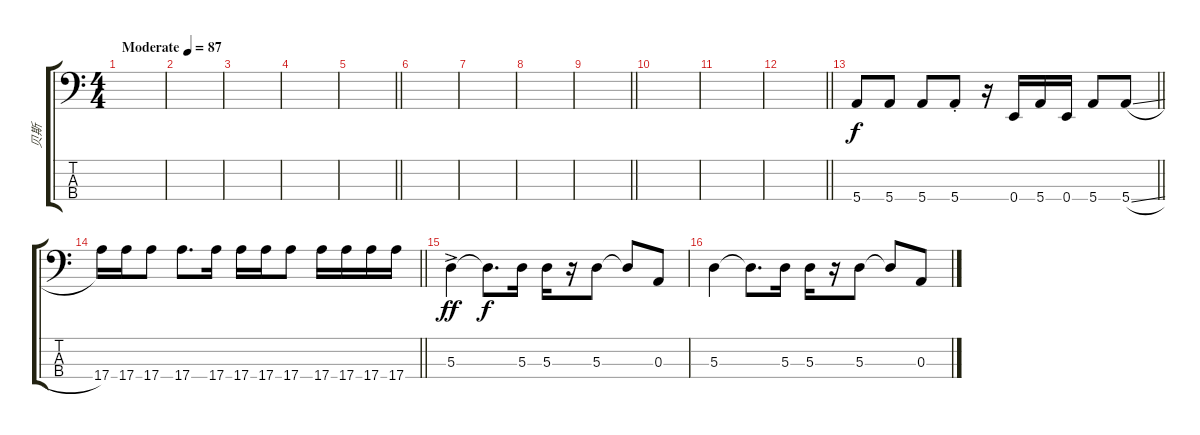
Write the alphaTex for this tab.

\track ("贝斯" "贝斯") {instrument electricbassfinger}
\staff {score tabs}
\tuning (G2 D2 A1 E1) {hide}
\ts (4 4)
\tempo (87 "Moderate")
\clef f4
\ks c
|
|
|
|
\barLineRight lightlight
|
\section ("" "")
|
|
|
\barLineRight lightlight
|
|
|
\barLineRight lightlight
|
\section ("" "")
\barLineRight lightlight
5.4.8 5.4.8 5.4.8 5.4{st}.8 r.16 0.4.16 5.4.16 0.4.16 5.4.8 5.4{sl}.8 |
\barLineRight lightlight
17.4.16 17.4.16 17.4.8 17.4.8{d} 17.4.16 17.4.16 17.4.16 17.4.8 17.4.16 17.4.16 17.4.16 17.4.16 |
\section ("" "")
5.3{ac}.4{dy ff} 5.3{t}.8{d dy f} 5.3.16 5.3.16 r.16 5.3.8 5.3{t}.8 0.3.8 |
5.3.4 5.3{t}.8{d} 5.3.16 5.3.16 r.16 5.3.8 5.3{t}.8 0.3.8
